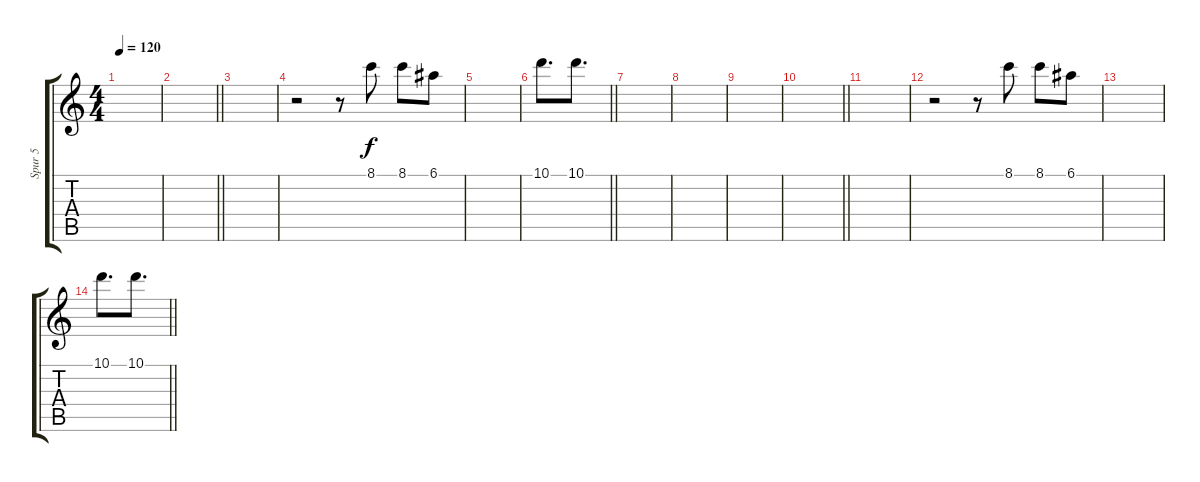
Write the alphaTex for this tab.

\track ("Spur 5" "Spur 5") {instrument electricguitarclean}
\staff {score tabs}
\tuning (E4 B3 G3 D3 A2 E2) {hide}
\ts (4 4)
\tempo 120
\clef g2
\ks c
|
\barLineRight lightlight
|
|
r.2 r.8 8.1.8 8.1.8 6.1.8 |
|
\barLineRight lightlight
10.1.8{d} 10.1.8{d} |
|
|
|
\barLineRight lightlight
|
|
r.2 r.8 8.1.8 8.1.8 6.1.8 |
|
\barLineRight lightlight
10.1.8{d} 10.1.8{d}
